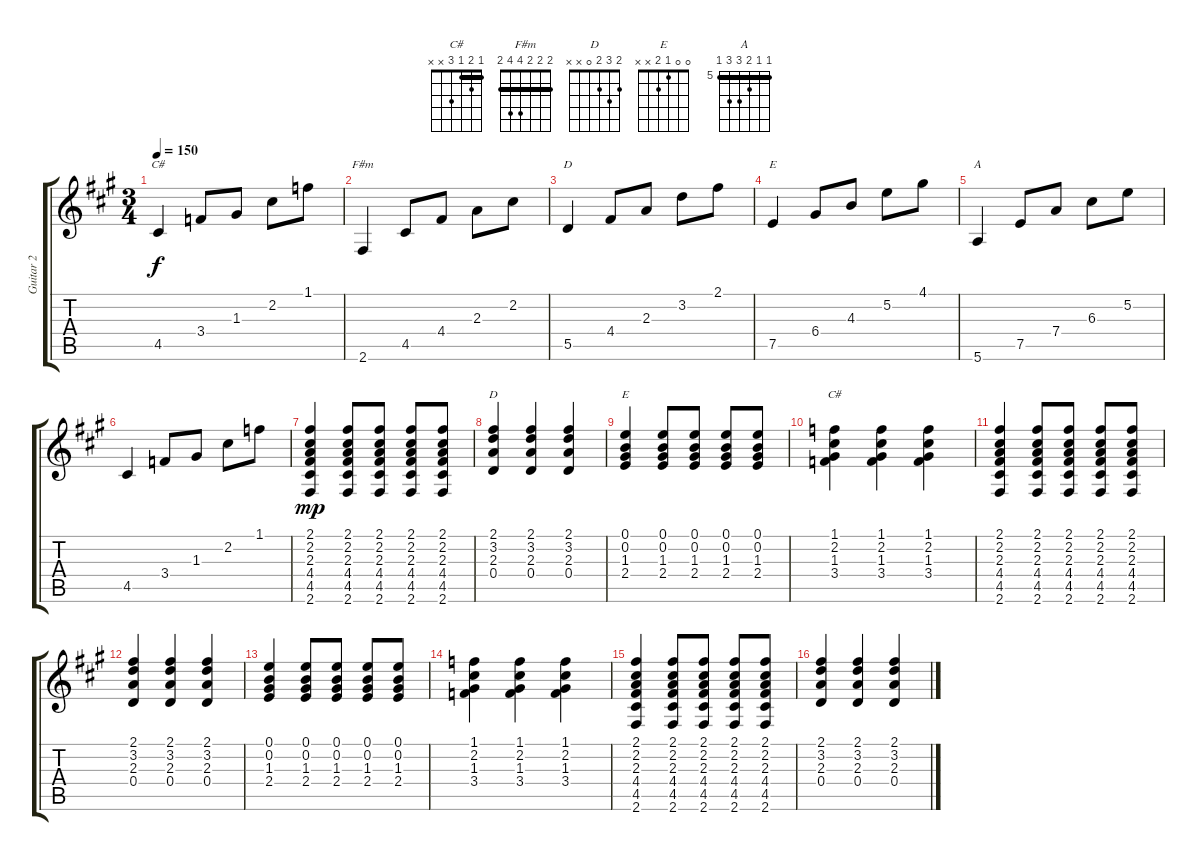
\track ("Guitar 2" "Guitar 2") {instrument acousticguitarsteel}
\staff {score tabs}
\tuning (E4 B3 G3 D3 A2 E2) {hide}
\chord ("C#" 1 2 1 3 4 x) {barre 1}
\chord ("F#m" 2 2 2 4 4 2) {barre 2}
\chord ("D" 2 3 2 4 5 x) {barre 2}
\chord ("E" 4 5 4 6 7 0) {firstfret 4 barre 4}
\chord ("A" 5 5 6 7 7 5) {firstfret 5 barre 5}
\chord ("D" 2 3 2 0 x x)
\chord ("E" 0 0 1 2 x x)
\chord ("C#" 1 2 1 3 x x) {barre 1}
\ts (3 4)
\tempo 150
\clef g2
\ks f#minor
4.5.4{ch "C#" dy f} 3.4.8 1.3.8 2.2.8 1.1.8 |
2.6.4{ch "F#m"} 4.5.8 4.4.8 2.3.8 2.2.8 |
5.5.4{ch "D"} 4.4.8 2.3.8 3.2.8 2.1.8 |
7.5.4{ch "E"} 6.4.8 4.3.8 5.2.8 4.1.8 |
5.6.4{ch "A"} 7.5.8 7.4.8 6.3.8 5.2.8 |
4.5.4 3.4.8 1.3.8 2.2.8 1.1.8 |
(2.1 2.2 2.3 4.4 4.5 2.6).4{dy mp} (2.1 2.2 2.3 4.4 4.5 2.6).8 (2.1 2.2 2.3 4.4 4.5 2.6).8 (2.1 2.2 2.3 4.4 4.5 2.6).8 (2.1 2.2 2.3 4.4 4.5 2.6).8 |
(2.1 3.2 2.3 0.4).4{ch "D"} (2.1 3.2 2.3 0.4).4 (2.1 3.2 2.3 0.4).4 |
(0.1 0.2 1.3 2.4).4{ch "E"} (0.1 0.2 1.3 2.4).8 (0.1 0.2 1.3 2.4).8 (0.1 0.2 1.3 2.4).8 (0.1 0.2 1.3 2.4).8 |
(1.1 2.2 1.3 3.4).4{ch "C#"} (1.1 2.2 1.3 3.4).4 (1.1 2.2 1.3 3.4).4 |
(2.1 2.2 2.3 4.4 4.5 2.6).4 (2.1 2.2 2.3 4.4 4.5 2.6).8 (2.1 2.2 2.3 4.4 4.5 2.6).8 (2.1 2.2 2.3 4.4 4.5 2.6).8 (2.1 2.2 2.3 4.4 4.5 2.6).8 |
(2.1 3.2 2.3 0.4).4 (2.1 3.2 2.3 0.4).4 (2.1 3.2 2.3 0.4).4 |
(0.1 0.2 1.3 2.4).4 (0.1 0.2 1.3 2.4).8 (0.1 0.2 1.3 2.4).8 (0.1 0.2 1.3 2.4).8 (0.1 0.2 1.3 2.4).8 |
(1.1 2.2 1.3 3.4).4 (1.1 2.2 1.3 3.4).4 (1.1 2.2 1.3 3.4).4 |
(2.1 2.2 2.3 4.4 4.5 2.6).4 (2.1 2.2 2.3 4.4 4.5 2.6).8 (2.1 2.2 2.3 4.4 4.5 2.6).8 (2.1 2.2 2.3 4.4 4.5 2.6).8 (2.1 2.2 2.3 4.4 4.5 2.6).8 |
(2.1 3.2 2.3 0.4).4 (2.1 3.2 2.3 0.4).4 (2.1 3.2 2.3 0.4).4
